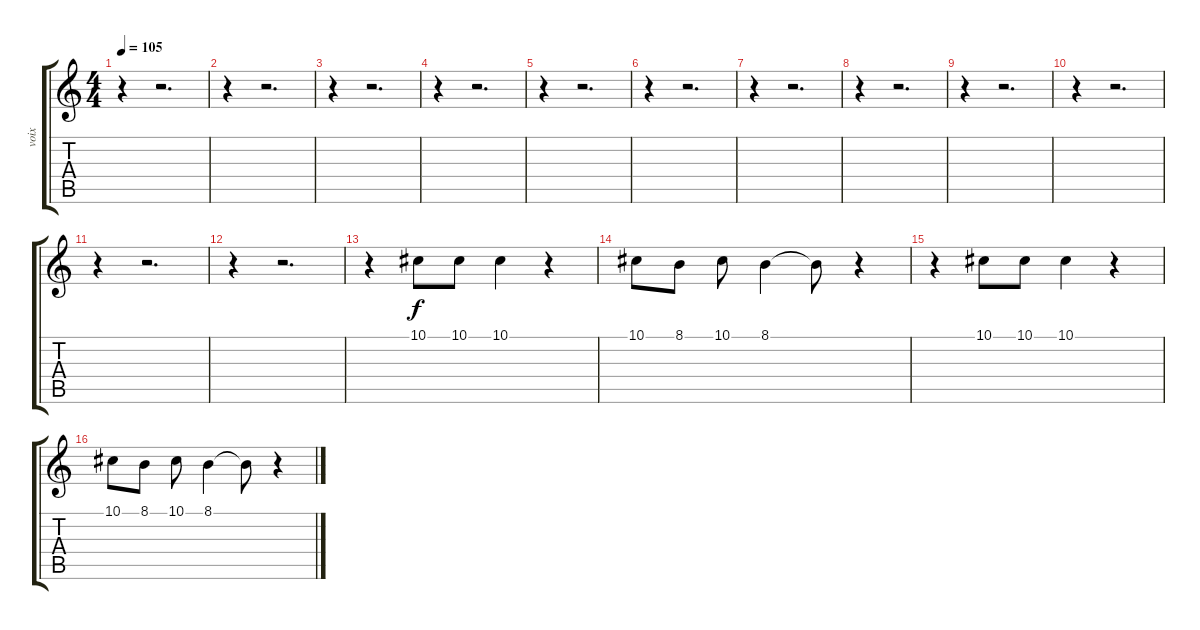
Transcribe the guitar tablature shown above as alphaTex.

\track ("voix" "voix") {instrument accordion}
\staff {score tabs}
\tuning (Eb4 Bb3 Gb3 Db3 Ab2 Eb2) {hide}
\ts (4 4)
\tempo 105
\clef g2
\ks c
r.4{dy f} r.2{d} |
r.4 r.2{d} |
r.4 r.2{d} |
r.4 r.2{d} |
r.4 r.2{d} |
r.4 r.2{d} |
r.4 r.2{d} |
r.4 r.2{d} |
r.4 r.2{d} |
r.4 r.2{d} |
r.4 r.2{d} |
r.4 r.2{d} |
r.4 10.1.8 10.1.8 10.1.4 r.4 |
10.1.8 8.1.8 10.1.8 8.1.4 8.1{t}.8 r.4 |
r.4 10.1.8 10.1.8 10.1.4 r.4 |
10.1.8 8.1.8 10.1.8 8.1.4 8.1{t}.8 r.4
